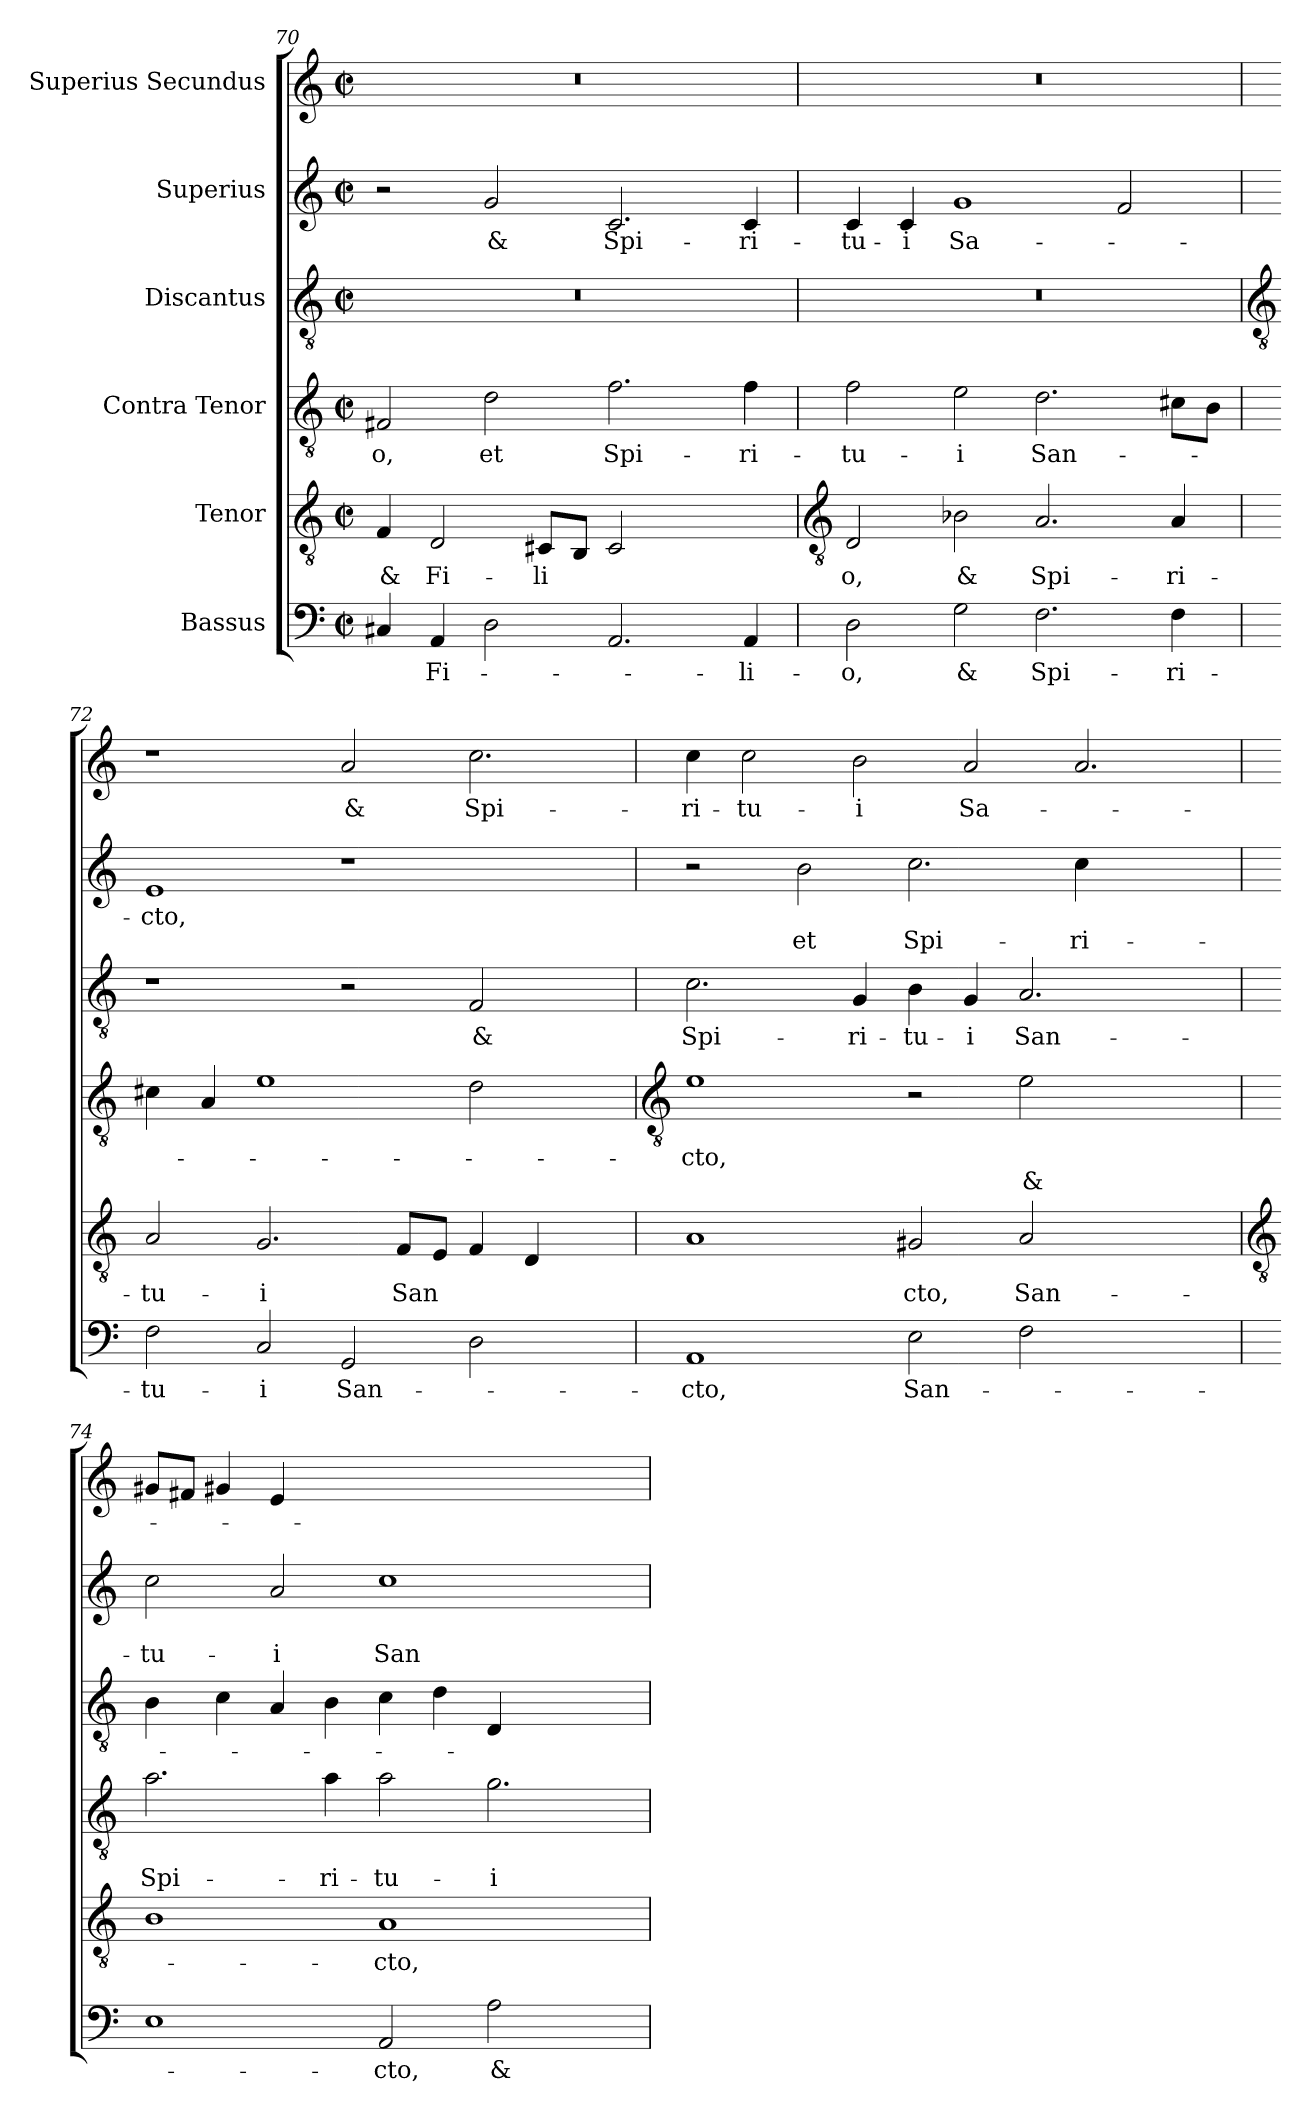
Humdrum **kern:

**kern	**text	**kern	**text	**kern	**text	**text	**kern	**text	**kern	**text	**text	**kern	**text
*part6	*part6	*part5	*part5	*part4	*part4	*part4	*part3	*part3	*part2	*part2	*part2	*part1	*part1
*staff6	*staff6	*staff5	*staff5	*staff4	*staff4	*staff4	*staff3	*staff3	*staff2	*staff2	*staff2	*staff1	*staff1
*I"Bassus	*	*I"Tenor	*	*I"Contra Tenor	*	*	*I"Discantus	*	*I"Superius	*	*	*I"Superius Secundus	*
!!LO:LB:g=z
*clefF4	*	*clefGv2	*	*clefGv2	*	*	*clefGv2	*	*clefG2	*	*	*clefG2	*
*k[]	*	*k[]	*	*k[]	*	*	*k[]	*	*k[]	*	*	*k[]	*
*C:	*	*C:	*	*C:	*	*	*C:	*	*C:	*	*	*C:	*
*M4/2	*	*M4/2	*	*M4/2	*	*	*M4/2	*	*M4/2	*	*	*M4/2	*
*met(c|)	*	*met(c|)	*	*met(c|)	*	*	*met(c|)	*	*met(c|)	*	*	*met(c|)	*
=70	=70	=70	=70	=70	=70	=70	=70	=70	=70	=70	=70	=70	=70
!	!	!	!LO:LY:b	!	!LO:LY:b	!	!	!	!	!	!	!	!
4C#	.	4F	&	2F#X	-o,	.	0r	.	2r	.	.	0r	.
!	!LO:LY:b	!	!LO:LY:b	!	!	!	!	!	!	!	!	!	!
4AA	Fi-	2D	Fi-	.	.	.	.	.	.	.	.	.	.
!	!	!	!	!	!LO:LY:b	!	!	!	!	!LO:LY:b	!	!	!
2D	.	.	.	2d	et	.	.	.	2g	&	.	.	.
!	!	!	!LO:LY:b	!	!	!	!	!	!	!	!	!	!
.	.	8C#XL	-li	.	.	.	.	.	.	.	.	.	.
.	.	8BBJ	.	.	.	.	.	.	.	.	.	.	.
!	!	!	!	!	!LO:LY:b	!	!	!	!	!LO:LY:b	!	!	!
2.AA	.	2C#	.	2.f	Spi-	.	.	.	2.c	Spi-	.	.	.
.	.	2ryy	.	.	.	.	.	.	.	.	.	.	.
!	!LO:LY:b	!	!	!	!LO:LY:b	!	!	!	!	!LO:LY:b	!	!	!
4AA	-li-	.	.	4f	-ri-	.	.	.	4c	-ri-	.	.	.
!!LO:LB:g=z
=71	=71	=71	=71	=71	=71	=71	=71	=71	=71	=71	=71	=71	=71
*	*	*clefGv2	*	*	*	*	*	*	*	*	*	*	*
!	!LO:LY:b	!	!LO:LY:b	!	!LO:LY:b	!	!	!	!	!LO:LY:b	!	!	!
2D	-o,	2D	o,	2f	-tu-	.	0r	.	4c	-tu-	.	0r	.
!	!	!	!	!	!	!	!	!	!	!LO:LY:b	!	!	!
.	.	.	.	.	.	.	.	.	4c	-i	.	.	.
!	!LO:LY:b	!	!LO:LY:b	!	!LO:LY:b	!	!	!	!	!LO:LY:b	!	!	!
2G	&	2B-X	&	2e	-i	.	.	.	1g	Sa-	.	.	.
!	!LO:LY:b	!	!LO:LY:b	!	!LO:LY:b	!	!	!	!	!	!	!	!
2.F	Spi-	2.A	Spi-	2.d	San-	.	.	.	.	.	.	.	.
.	.	.	.	.	.	.	.	.	2f	.	.	.	.
!	!LO:LY:b	!	!LO:LY:b	!	!	!	!	!	!	!	!	!	!
4F	-ri-	4A	-ri-	8c#XL	.	.	.	.	.	.	.	.	.
.	.	.	.	8BJ	.	.	.	.	.	.	.	.	.
!!LO:LB:g=z
=72	=72	=72	=72	=72	=72	=72	=72	=72	=72	=72	=72	=72	=72
*	*	*	*	*	*	*	*clefGv2	*	*	*	*	*	*
!	!LO:LY:b	!	!LO:LY:b	!	!	!	!	!	!	!LO:LY:b	!	!	!
2F	-tu-	2A	-tu-	4c#	.	.	1r	.	1e	-cto,	.	1r	.
.	.	.	.	4A	.	.	.	.	.	.	.	.	.
!	!LO:LY:b	!	!LO:LY:b	!	!	!	!	!	!	!	!	!	!
2C	-i	2.G	-i	1e	.	.	.	.	.	.	.	.	.
!	!LO:LY:b	!	!	!	!	!	!	!	!	!	!	!	!LO:LY:b
2GG	San-	.	.	.	.	.	2r	.	1r	.	.	2a	&
!	!	!	!LO:LY:b	!	!	!	!	!	!	!	!	!	!
.	.	8FL	San	.	.	.	.	.	.	.	.	.	.
.	.	8EJ	.	.	.	.	.	.	.	.	.	.	.
!	!	!	!	!	!	!	!	!LO:LY:b	!	!	!	!	!LO:LY:b
2D	.	4F	.	2d	.	.	2F	&	.	.	.	2.cc	Spi-
.	.	4D	.	.	.	.	.	.	.	.	.	.	.
4ryy	.	4ryy	.	4ryy	.	.	4ryy	.	4ryy	.	.	.	.
!!LO:LB:g=z
=73	=73	=73	=73	=73	=73	=73	=73	=73	=73	=73	=73	=73	=73
*	*	*	*	*clefGv2	*	*	*	*	*	*	*	*	*
!	!LO:LY:b	!	!	!	!LO:LY:b	!	!	!LO:LY:b	!	!	!	!	!LO:LY:b
1AA	-cto,	1A	.	1e	-cto,	.	2.c	Spi-	2r	.	.	4cc	-ri-
!	!	!	!	!	!	!	!	!	!	!	!	!	!LO:LY:b
.	.	.	.	.	.	.	.	.	.	.	.	2cc	-tu-
!	!	!	!	!	!	!	!	!	!	!	!LO:LY:b	!	!
.	.	.	.	.	.	.	.	.	2b	.	et	.	.
!	!	!	!	!	!	!	!	!LO:LY:b	!	!	!	!	!LO:LY:b
.	.	.	.	.	.	.	4G	-ri-	.	.	.	2b	-i
!	!LO:LY:b	!	!LO:LY:b	!	!	!	!	!LO:LY:b	!	!	!LO:LY:b	!	!
2E	San-	2G#X	cto,	2r	.	.	4B	-tu-	2.cc	.	Spi-	.	.
!	!	!	!	!	!	!	!	!LO:LY:b	!	!	!	!	!LO:LY:b
.	.	.	.	.	.	.	4G	-i	.	.	.	2a	Sa-
!	!	!	!LO:LY:b	!	!	!LO:LY:b	!	!LO:LY:b	!	!	!	!	!
2F	.	2A	San-	2e	.	&	2.A	San-	.	.	.	.	.
!	!	!	!	!	!	!	!	!	!	!	!LO:LY:b	!	!
.	.	.	.	.	.	.	.	.	4cc	.	-ri-	2.a	.
2ryy	.	2ryy	.	2ryy	.	.	.	.	2ryy	.	.	.	.
.	.	.	.	.	.	.	4ryy	.	.	.	.	.	.
!!LO:LB:g=z
=74	=74	=74	=74	=74	=74	=74	=74	=74	=74	=74	=74	=74	=74
*	*	*clefGv2	*	*	*	*	*	*	*	*	*	*	*
!	!	!	!	!	!	!LO:LY:b	!	!	!	!	!LO:LY:b	!	!
1E	.	1B	.	2.a	.	Spi-	4B	.	2cc	.	-tu-	8g#XL	.
.	.	.	.	.	.	.	.	.	.	.	.	8f#XJ	.
.	.	.	.	.	.	.	4c	.	.	.	.	4g#X	.
!	!	!	!	!	!	!	!	!	!	!	!LO:LY:b	!	!
.	.	.	.	.	.	.	4A	.	2a	.	-i	4e	.
!	!	!	!	!	!	!LO:LY:b	!	!	!	!	!	!	!
.	.	.	.	4a	.	-ri-	4B	.	.	.	.	[2ayy	.
!	!LO:LY:b	!	!LO:LY:b	!	!	!LO:LY:b	!	!	!	!	!LO:LY:b	!	!
2AA	-cto,	1A	-cto,	2a	.	-tu-	4c	.	1cc	.	San-	.	.
.	.	.	.	.	.	.	4d	.	.	.	.	1ryy	.
!	!LO:LY:b	!	!	!	!	!LO:LY:b	!	!	!	!	!	!	!
2A	&	.	.	2.g	.	-i	4D	.	.	.	.	.	.
.	.	.	.	.	.	.	2ryy	.	.	.	.	.	.
4ryy	.	4ryy	.	.	.	.	.	.	4ryy	.	.	.	.
=	=	=	=	=	=	=	=	=	=	=	=	=	=
*-	*-	*-	*-	*-	*-	*-	*-	*-	*-	*-	*-	*-	*-
